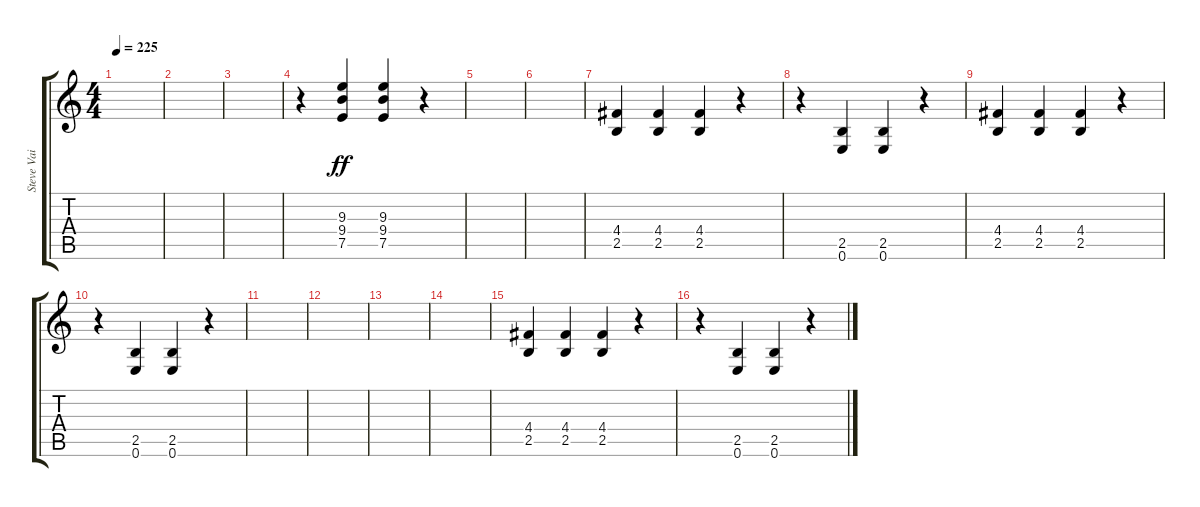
\track ("Steve Vai" "Steve Vai") {instrument overdrivenguitar}
\staff {score tabs}
\tuning (E4 B3 G3 D3 A2 E2) {hide}
\ts (4 4)
\tempo 225
\clef g2
\ks c
|
|
|
r.4 (9.3 9.4 7.5).4{dy ff} (9.3 9.4 7.5).4 r.4 |
|
|
(4.4 2.5).4 (4.4 2.5).4 (4.4 2.5).4 r.4 |
r.4 (2.5 0.6).4 (2.5 0.6).4 r.4 |
(4.4 2.5).4 (4.4 2.5).4 (4.4 2.5).4 r.4 |
r.4 (2.5 0.6).4 (2.5 0.6).4 r.4 |
|
|
|
|
(4.4 2.5).4 (4.4 2.5).4 (4.4 2.5).4 r.4 |
r.4 (2.5 0.6).4 (2.5 0.6).4 r.4
